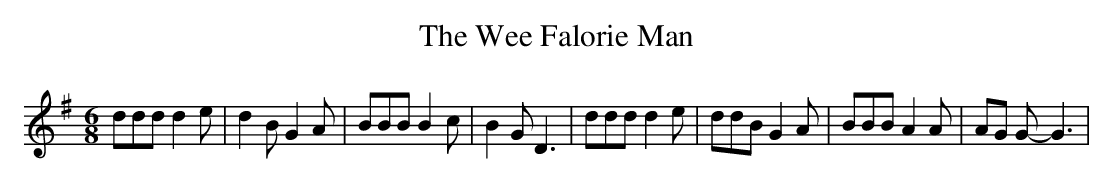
X:1
T:The Wee Falorie Man
M:6/8
L:1/8
K:G
 ddd d2 e| d2 B G2 A| BBB B2 c| B2 G D3| ddd d2 e| ddB G2 A| BBB A2 A|\
 AG G- G3|
